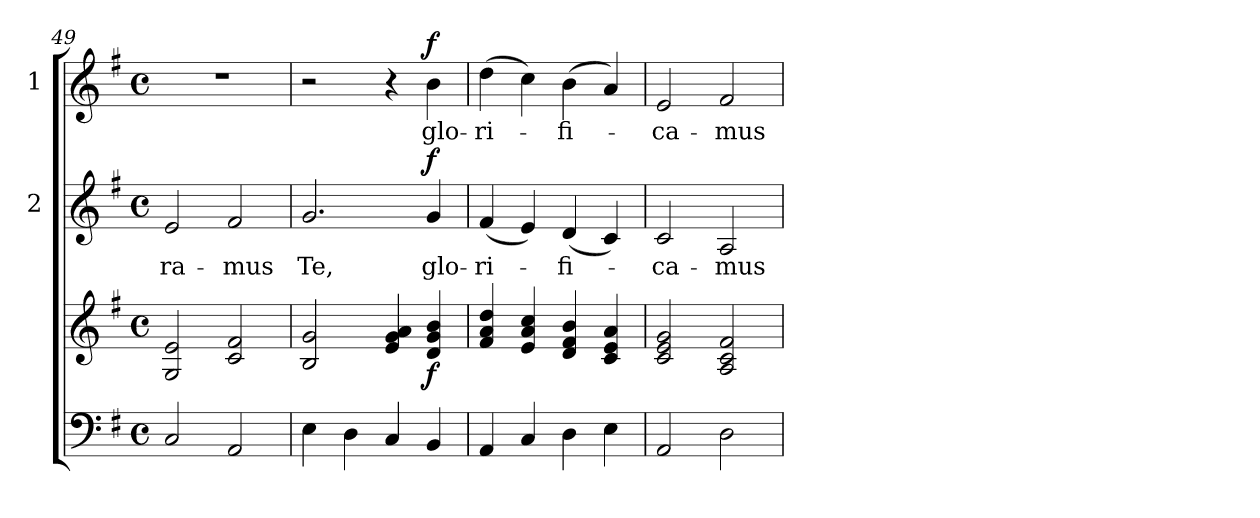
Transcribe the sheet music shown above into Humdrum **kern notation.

**kern	**kern	**dynam	**kern	**text	**dynam	**kern	**text	**dynam
*part3	*part3	*part3	*part2	*part2	*part2	*part1	*part1	*part1
*staff4	*staff3	*staff3/4	*staff2	*staff2	*staff2	*staff1	*staff1	*staff1
*	*	*	*I"2	*	*	*I"1	*	*
*clefF4	*clefG2	*	*clefG2	*	*	*clefG2	*	*
*	*	*	*ITrd7c12	*	*	*ITrd7c12	*	*
*k[f#]	*k[f#]	*	*k[f#]	*	*	*k[f#]	*	*
*G:	*G:	*	*G:	*	*	*G:	*	*
*M4/4	*M4/4	*	*M4/4	*	*	*M4/4	*	*
*met(c)	*met(c)	*	*met(c)	*	*	*met(c)	*	*
=49	=49	=49	=49	=49	=49	=49	=49	=49
!	!	!	!	!LO:LY:b	!	!	!	!
2C/	2G/ 2e/	.	2E/	-ra-	.	1r	.	.
!	!	!	!	!LO:LY:b	!	!	!	!
2AA/	2c/ 2f#/	.	2F#/	-mus	.	.	.	.
=50	=50	=50	=50	=50	=50	=50	=50	=50
!	!	!	!	!LO:LY:b	!	!	!	!
4E\	2B/ 2g/	.	2.G/	Te,	.	2r	.	.
4D\	.	.	.	.	.	.	.	.
4C/	4e/ 4g/ 4a/	.	.	.	.	4r	.	.
!	!	!LO:DY:b	!	!LO:LY:b	!LO:DY:a	!	!LO:LY:b	!LO:DY:a
4BB/	4d/ 4g/ 4b/	f	4G/	glo-	f	4B\	glo-	f
=51	=51	=51	=51	=51	=51	=51	=51	=51
!	!	!	!	!LO:LY:b	!	!	!LO:LY:b	!
4AA/	4f#/ 4a/ 4dd/	.	(<4F#/	-ri-	.	(>4d\	-ri-	.
4C/	4e/ 4a/ 4cc/	.	4E/)	.	.	4c\)	.	.
!	!	!	!	!LO:LY:b	!	!	!LO:LY:b	!
4D\	4d/ 4f#/ 4b/	.	(<4D/	-fi-	.	(>4B\	-fi-	.
4E\	4c/ 4e/ 4a/	.	4C/)	.	.	4A/)	.	.
=52	=52	=52	=52	=52	=52	=52	=52	=52
!	!	!	!	!LO:LY:b	!	!	!LO:LY:b	!
2AA/	2c/ 2e/ 2g/	.	2C/	-ca-	.	2E/	-ca-	.
!	!	!	!	!LO:LY:b	!	!	!LO:LY:b	!
2D\	2A/ 2c/ 2f#/	.	2AA/	-mus	.	2F#/	-mus	.
=	=	=	=	=	=	=	=	=
*-	*-	*-	*-	*-	*-	*-	*-	*-
